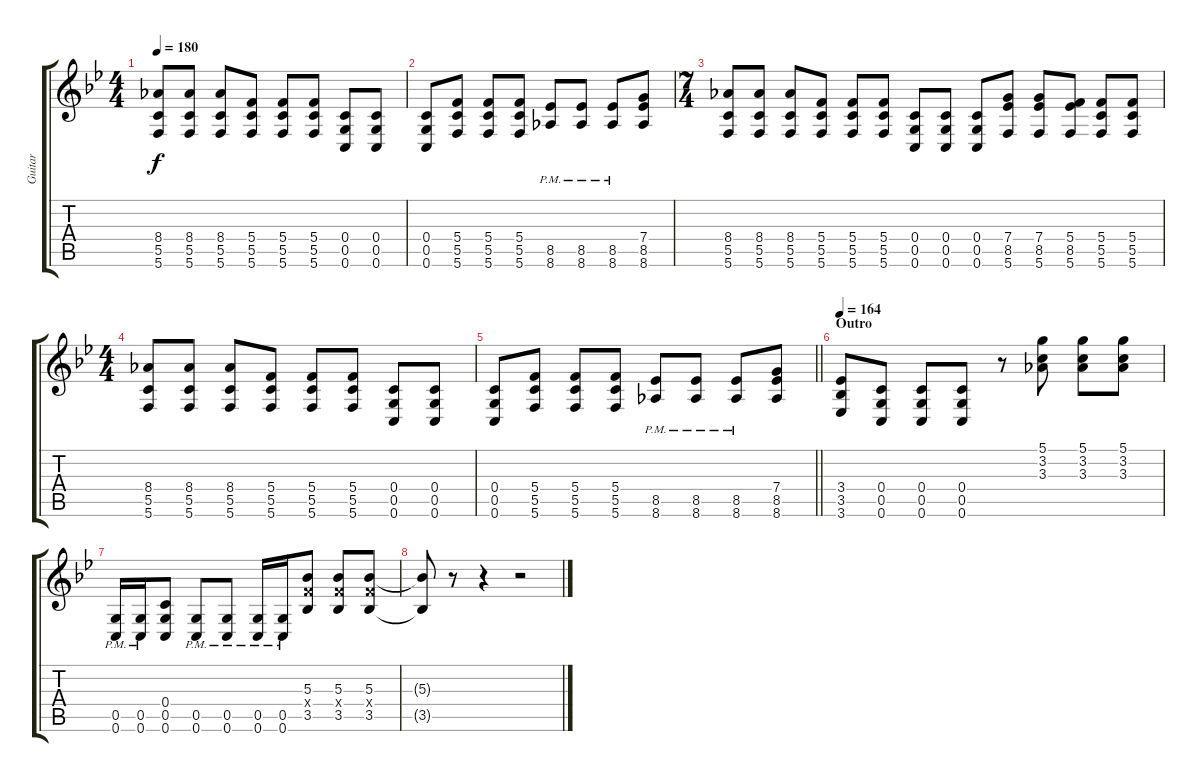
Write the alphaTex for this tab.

\track ("Guitar" "Guitar") {instrument distortionguitar}
\staff {score tabs}
\tuning (D4 A3 F3 C3 G2 C2) {hide}
\ts (4 4)
\tempo 180
\clef g2
\ks bb
(8.4 5.5 5.6).8{dy f} (8.4 5.5 5.6).8 (8.4 5.5 5.6).8 (5.4 5.5 5.6).8 (5.4 5.5 5.6).8 (5.4 5.5 5.6).8 (0.4 0.5 0.6).8 (0.4 0.5 0.6).8 |
(0.4 0.5 0.6).8 (5.4 5.5 5.6).8 (5.4 5.5 5.6).8 (5.4 5.5 5.6).8 (8.5{pm} 8.6{pm}).8 (8.5{pm} 8.6{pm}).8 (8.5{pm} 8.6{pm}).8 (7.4 8.5 8.6).8 |
\ts (7 4)
(8.4 5.5 5.6).8 (8.4 5.5 5.6).8 (8.4 5.5 5.6).8 (5.4 5.5 5.6).8 (5.4 5.5 5.6).8 (5.4 5.5 5.6).8 (0.4 0.5 0.6).8 (0.4 0.5 0.6).8 (0.4 0.5 0.6).8 (7.4 8.5 5.6).8 (7.4 8.5 5.6).8 (5.4 8.5 5.6).8 (5.4 5.5 5.6).8 (5.4 5.5 5.6).8 |
\ts (4 4)
(8.4 5.5 5.6).8 (8.4 5.5 5.6).8 (8.4 5.5 5.6).8 (5.4 5.5 5.6).8 (5.4 5.5 5.6).8 (5.4 5.5 5.6).8 (0.4 0.5 0.6).8 (0.4 0.5 0.6).8 |
\barLineRight lightlight
(0.4 0.5 0.6).8 (5.4 5.5 5.6).8 (5.4 5.5 5.6).8 (5.4 5.5 5.6).8 (8.5{pm} 8.6{pm}).8 (8.5{pm} 8.6{pm}).8 (8.5{pm} 8.6{pm}).8 (7.4 8.5 8.6).8 |
\section ("" "Outro")
\tempo 164
(3.4 3.5 3.6).8 (0.4 0.5 0.6).8 (0.4 0.5 0.6).8 (0.4 0.5 0.6).8 r.8 (5.1 3.2 3.3).8 (5.1 3.2 3.3).8 (5.1 3.2 3.3).8 |
(0.5{pm} 0.6{pm}).16 (0.5{pm} 0.6{pm}).16 (0.4 0.5 0.6).8 (0.5{pm} 0.6{pm}).8 (0.5{pm} 0.6{pm}).8 (0.5{pm} 0.6{pm}).16 (0.5{pm} 0.6{pm}).16 (5.3 5.4{x} 3.5).8 (5.3 5.4{x} 3.5).8 (5.3 5.4{x} 3.5).8 |
(5.3{t} 3.5{t}).8 r.8 r.4 r.2
